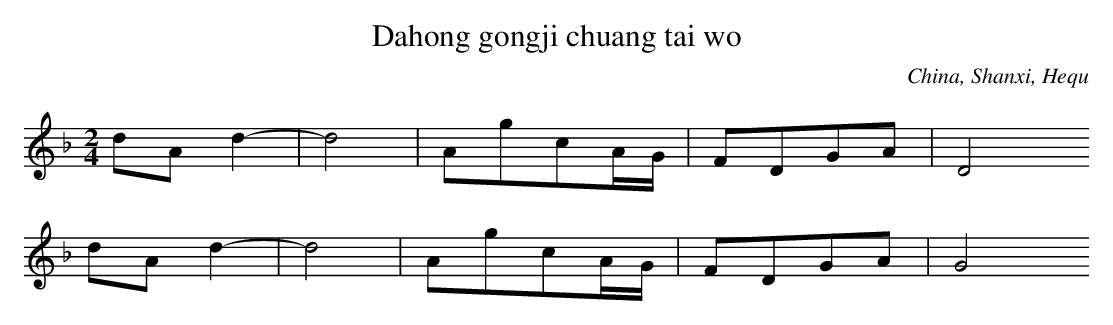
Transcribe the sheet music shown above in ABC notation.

X:1
T: Dahong gongji chuang tai wo
O: China, Shanxi, Hequ
M: 2/4
L: 1/16
K: F
d2A2d4- | d8 | A2g2c2AG | F2D2G2A2 | D8
d2A2d4- | d8 | A2g2c2AG | F2D2G2A2 | G8
